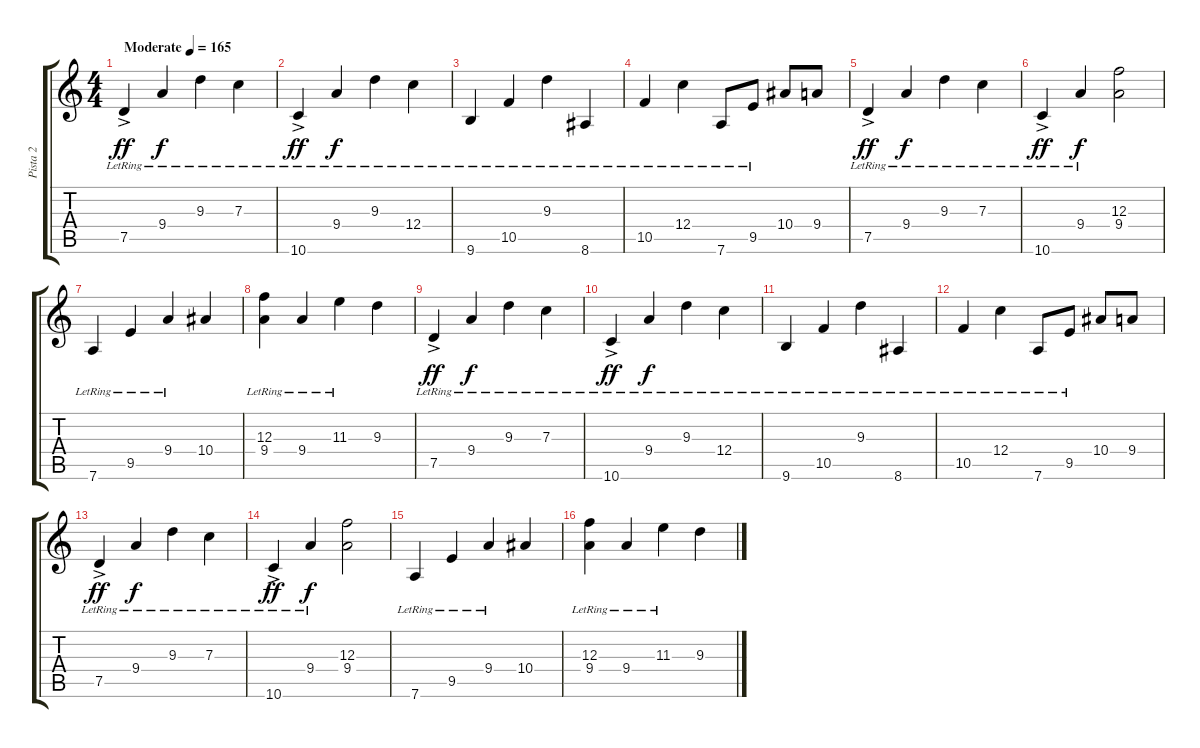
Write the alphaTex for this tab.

\track ("Pista 2" "Pista 2") {instrument acousticguitarsteel}
\staff {score tabs}
\tuning (D4 A3 F3 C3 G2 D2) {hide}
\ts (4 4)
\tempo (165 "Moderate")
\clef g2
\ks c
7.5{ac lr}.4{dy ff instrument acousticguitarsteel} 9.4{lr}.4{dy f} 9.3{lr}.4 7.3{lr}.4 |
10.6{ac lr}.4{dy ff} 9.4{lr}.4{dy f} 9.3{lr}.4 12.4{lr}.4 |
9.6{lr}.4 10.5{lr}.4 9.3{lr}.4 8.6{lr}.4 |
10.5{lr}.4 12.4{lr}.4 7.6{lr}.8 9.5{lr}.8 10.4.8 9.4.8 |
7.5{ac lr}.4{dy ff} 9.4{lr}.4{dy f} 9.3{lr}.4 7.3{lr}.4 |
10.6{ac lr}.4{dy ff} 9.4{lr}.4{dy f} (12.3 9.4).2 |
7.6{lr}.4 9.5{lr}.4 9.4{lr}.4 10.4.4 |
(12.3 9.4{lr}).4 9.4{lr}.4 11.3{lr}.4 9.3.4 |
7.5{ac lr}.4{dy ff} 9.4{lr}.4{dy f} 9.3{lr}.4 7.3{lr}.4 |
10.6{ac lr}.4{dy ff} 9.4{lr}.4{dy f} 9.3{lr}.4 12.4{lr}.4 |
9.6{lr}.4 10.5{lr}.4 9.3{lr}.4 8.6{lr}.4 |
10.5{lr}.4 12.4{lr}.4 7.6{lr}.8 9.5{lr}.8 10.4.8 9.4.8 |
7.5{ac lr}.4{dy ff} 9.4{lr}.4{dy f} 9.3{lr}.4 7.3{lr}.4 |
10.6{ac lr}.4{dy ff} 9.4{lr}.4{dy f} (12.3 9.4).2 |
7.6{lr}.4 9.5{lr}.4 9.4{lr}.4 10.4.4 |
(12.3 9.4{lr}).4 9.4{lr}.4 11.3{lr}.4 9.3.4
